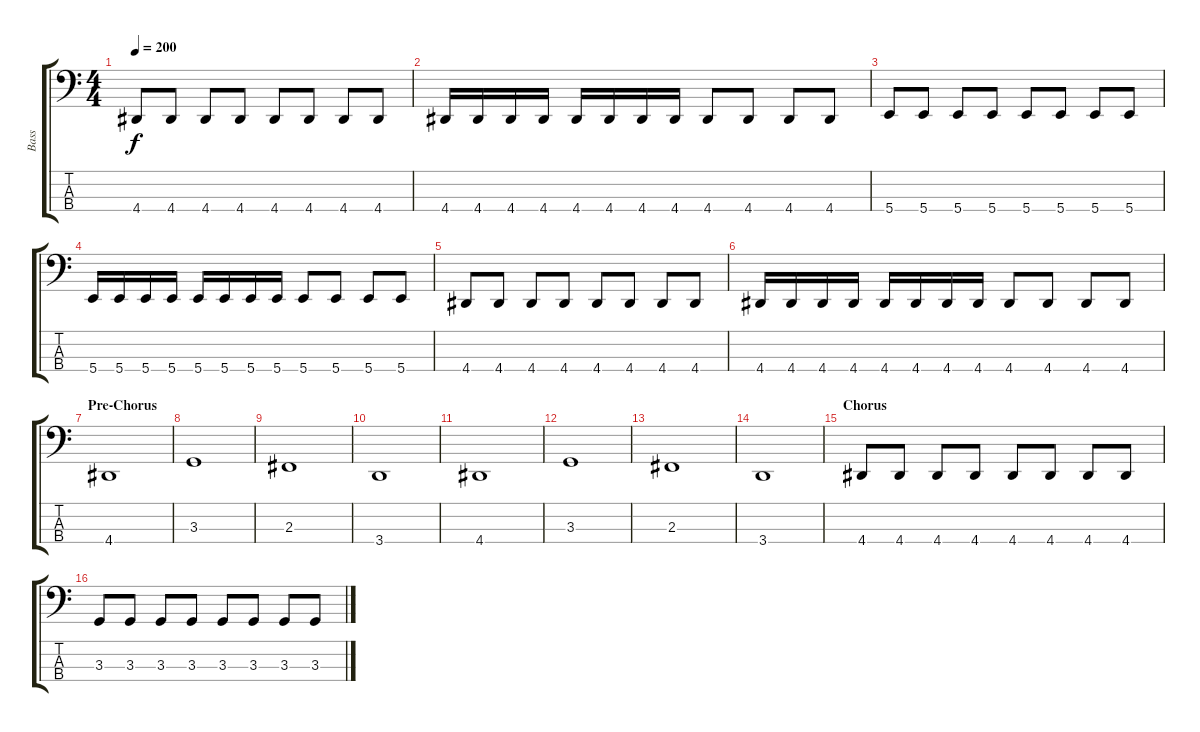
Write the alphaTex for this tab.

\track ("Bass" "Bass") {instrument electricbassfinger}
\staff {score tabs}
\tuning (D2 A1 E1 B0) {hide}
\ts (4 4)
\tempo 200
\clef f4
\ks c
4.4.8{dy f} 4.4.8 4.4.8 4.4.8 4.4.8 4.4.8 4.4.8 4.4.8 |
4.4.16 4.4.16 4.4.16 4.4.16 4.4.16 4.4.16 4.4.16 4.4.16 4.4.8 4.4.8 4.4.8 4.4.8 |
5.4.8 5.4.8 5.4.8 5.4.8 5.4.8 5.4.8 5.4.8 5.4.8 |
5.4.16 5.4.16 5.4.16 5.4.16 5.4.16 5.4.16 5.4.16 5.4.16 5.4.8 5.4.8 5.4.8 5.4.8 |
4.4.8 4.4.8 4.4.8 4.4.8 4.4.8 4.4.8 4.4.8 4.4.8 |
4.4.16 4.4.16 4.4.16 4.4.16 4.4.16 4.4.16 4.4.16 4.4.16 4.4.8 4.4.8 4.4.8 4.4.8 |
\section ("" "Pre-Chorus")
4.4.1 |
3.3.1 |
2.3.1 |
3.4.1 |
4.4.1 |
3.3.1 |
2.3.1 |
3.4.1 |
\section ("" "Chorus")
4.4.8 4.4.8 4.4.8 4.4.8 4.4.8 4.4.8 4.4.8 4.4.8 |
3.3.8 3.3.8 3.3.8 3.3.8 3.3.8 3.3.8 3.3.8 3.3.8
